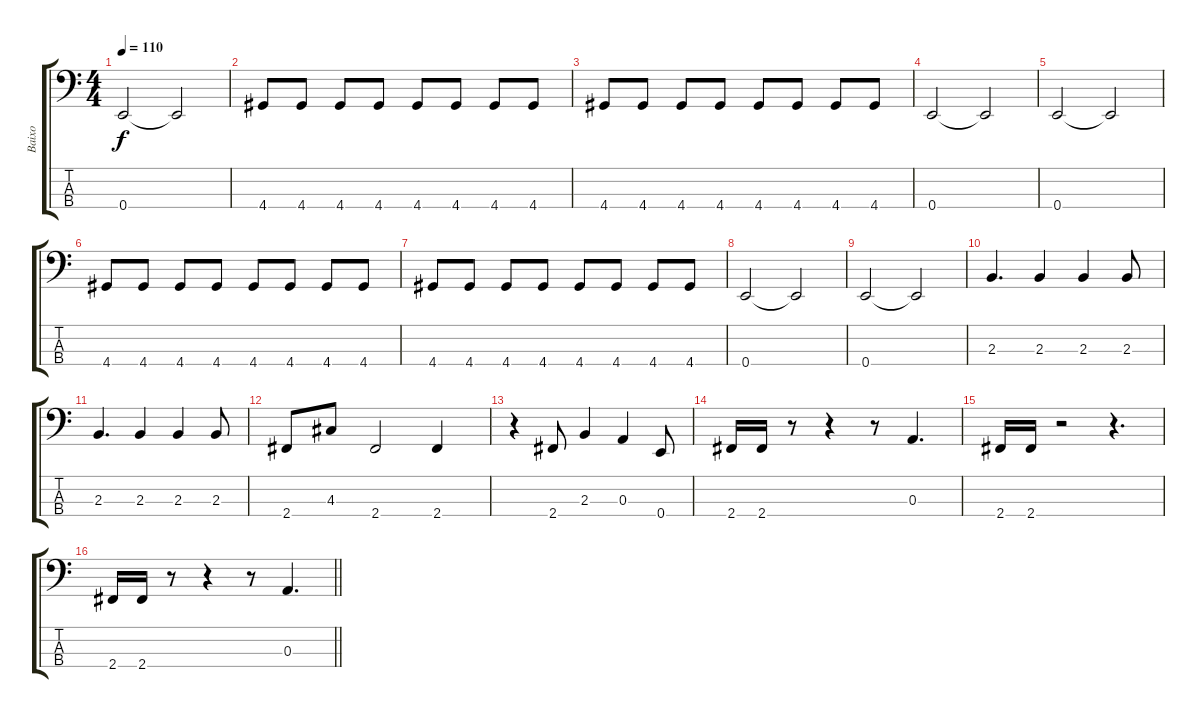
\track ("Baixo" "Baixo") {instrument slapbass2}
\staff {score tabs}
\tuning (G2 D2 A1 E1) {hide}
\ts (4 4)
\tempo 110
\clef f4
\ks c
0.4.2{dy f} 0.4{t}.2 |
4.4.8 4.4.8 4.4.8 4.4.8 4.4.8 4.4.8 4.4.8 4.4.8 |
4.4.8 4.4.8 4.4.8 4.4.8 4.4.8 4.4.8 4.4.8 4.4.8 |
0.4.2 0.4{t}.2 |
0.4.2 0.4{t}.2 |
4.4.8 4.4.8 4.4.8 4.4.8 4.4.8 4.4.8 4.4.8 4.4.8 |
4.4.8 4.4.8 4.4.8 4.4.8 4.4.8 4.4.8 4.4.8 4.4.8 |
0.4.2 0.4{t}.2 |
0.4.2 0.4{t}.2 |
2.3.4{d} 2.3.4 2.3.4 2.3.8 |
2.3.4{d} 2.3.4 2.3.4 2.3.8 |
2.4.8 4.3.8 2.4.2 2.4.4 |
r.4 2.4.8 2.3.4 0.3.4 0.4.8 |
2.4.16 2.4.16 r.8 r.4 r.8 0.3.4{d} |
2.4.16 2.4.16 r.2 r.4{d} |
\barLineRight lightlight
2.4.16 2.4.16 r.8 r.4 r.8 0.3.4{d}
